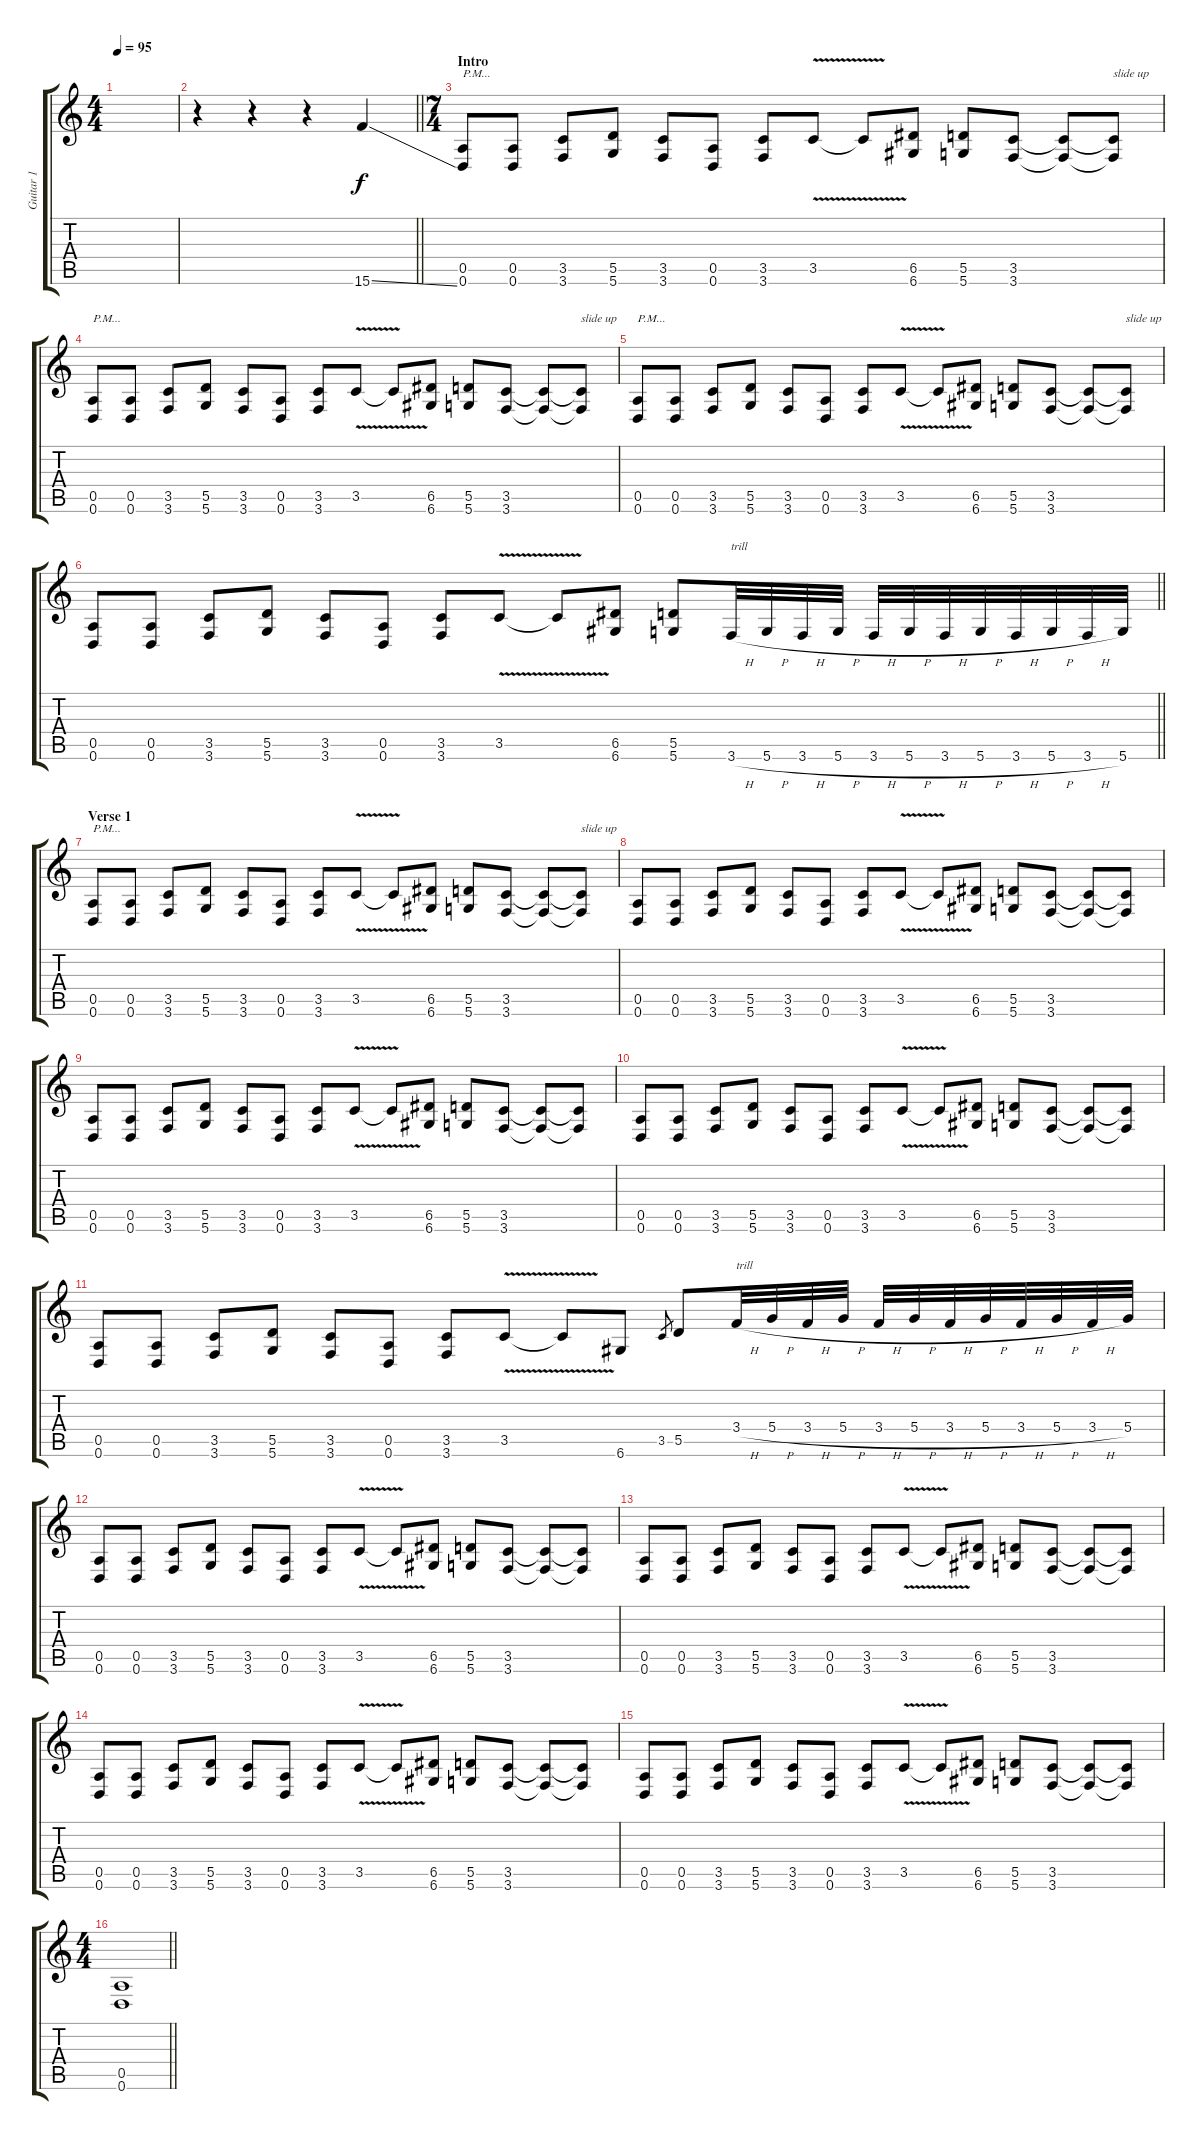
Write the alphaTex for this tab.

\track ("Guitar 1" "Guitar 1") {instrument overdrivenguitar}
\staff {score tabs}
\tuning (E4 B3 G3 D3 A2 D2) {hide}
\ts (4 4)
\tempo 95
\clef g2
\ks c
|
\barLineRight lightlight
r.4 r.4 r.4 15.6{ss}.4 |
\ts (7 4)
\section ("" "Intro")
(0.5 0.6).8{txt "P.M..."} (0.5 0.6).8 (3.5 3.6).8 (5.5 5.6).8 (3.5 3.6).8 (0.5 0.6).8 (3.5 3.6).8 3.5{v}.8 3.5{t}.8 (6.5 6.6).8 (5.5 5.6).8 (3.5 3.6).8 (3.5{t} 3.6{t}).8 (3.5{t} 3.6{t}).8{txt "slide up"} |
(0.5 0.6).8{txt "P.M..."} (0.5 0.6).8 (3.5 3.6).8 (5.5 5.6).8 (3.5 3.6).8 (0.5 0.6).8 (3.5 3.6).8 3.5{v}.8 3.5{t}.8 (6.5 6.6).8 (5.5 5.6).8 (3.5 3.6).8 (3.5{t} 3.6{t}).8 (3.5{t} 3.6{t}).8{txt "slide up"} |
(0.5 0.6).8{txt "P.M..."} (0.5 0.6).8 (3.5 3.6).8 (5.5 5.6).8 (3.5 3.6).8 (0.5 0.6).8 (3.5 3.6).8 3.5{v}.8 3.5{t}.8 (6.5 6.6).8 (5.5 5.6).8 (3.5 3.6).8 (3.5{t} 3.6{t}).8 (3.5{t} 3.6{t}).8{txt "slide up"} |
\barLineRight lightlight
(0.5 0.6).8 (0.5 0.6).8 (3.5 3.6).8 (5.5 5.6).8 (3.5 3.6).8 (0.5 0.6).8 (3.5 3.6).8 3.5{v}.8 3.5{t}.8 (6.5 6.6).8 (5.5 5.6).8 3.6{h}.32{txt "trill"} 5.6{h}.32 3.6{h}.32 5.6{h}.32 3.6{h}.32 5.6{h}.32 3.6{h}.32 5.6{h}.32 3.6{h}.32 5.6{h}.32 3.6{h}.32 5.6.32 |
\section ("" "Verse 1")
(0.5 0.6).8{txt "P.M..."} (0.5 0.6).8 (3.5 3.6).8 (5.5 5.6).8 (3.5 3.6).8 (0.5 0.6).8 (3.5 3.6).8 3.5{v}.8 3.5{t}.8 (6.5 6.6).8 (5.5 5.6).8 (3.5 3.6).8 (3.5{t} 3.6{t}).8 (3.5{t} 3.6{t}).8{txt "slide up"} |
(0.5 0.6).8 (0.5 0.6).8 (3.5 3.6).8 (5.5 5.6).8 (3.5 3.6).8 (0.5 0.6).8 (3.5 3.6).8 3.5{v}.8 3.5{t}.8 (6.5 6.6).8 (5.5 5.6).8 (3.5 3.6).8 (3.5{t} 3.6{t}).8 (3.5{t} 3.6{t}).8 |
(0.5 0.6).8 (0.5 0.6).8 (3.5 3.6).8 (5.5 5.6).8 (3.5 3.6).8 (0.5 0.6).8 (3.5 3.6).8 3.5{v}.8 3.5{t}.8 (6.5 6.6).8 (5.5 5.6).8 (3.5 3.6).8 (3.5{t} 3.6{t}).8 (3.5{t} 3.6{t}).8 |
(0.5 0.6).8 (0.5 0.6).8 (3.5 3.6).8 (5.5 5.6).8 (3.5 3.6).8 (0.5 0.6).8 (3.5 3.6).8 3.5{v}.8 3.5{t}.8 (6.5 6.6).8 (5.5 5.6).8 (3.5 3.6).8 (3.5{t} 3.6{t}).8 (3.5{t} 3.6{t}).8 |
(0.5 0.6).8 (0.5 0.6).8 (3.5 3.6).8 (5.5 5.6).8 (3.5 3.6).8 (0.5 0.6).8 (3.5 3.6).8 3.5{v}.8 3.5{t}.8 6.6.8 3.5.8{gr} 5.5.8 3.4{h}.32{txt "trill"} 5.4{h}.32 3.4{h}.32 5.4{h}.32 3.4{h}.32 5.4{h}.32 3.4{h}.32 5.4{h}.32 3.4{h}.32 5.4{h}.32 3.4{h}.32 5.4.32 |
(0.5 0.6).8 (0.5 0.6).8 (3.5 3.6).8 (5.5 5.6).8 (3.5 3.6).8 (0.5 0.6).8 (3.5 3.6).8 3.5{v}.8 3.5{t}.8 (6.5 6.6).8 (5.5 5.6).8 (3.5 3.6).8 (3.5{t} 3.6{t}).8 (3.5{t} 3.6{t}).8 |
(0.5 0.6).8 (0.5 0.6).8 (3.5 3.6).8 (5.5 5.6).8 (3.5 3.6).8 (0.5 0.6).8 (3.5 3.6).8 3.5{v}.8 3.5{t}.8 (6.5 6.6).8 (5.5 5.6).8 (3.5 3.6).8 (3.5{t} 3.6{t}).8 (3.5{t} 3.6{t}).8 |
(0.5 0.6).8 (0.5 0.6).8 (3.5 3.6).8 (5.5 5.6).8 (3.5 3.6).8 (0.5 0.6).8 (3.5 3.6).8 3.5{v}.8 3.5{t}.8 (6.5 6.6).8 (5.5 5.6).8 (3.5 3.6).8 (3.5{t} 3.6{t}).8 (3.5{t} 3.6{t}).8 |
(0.5 0.6).8 (0.5 0.6).8 (3.5 3.6).8 (5.5 5.6).8 (3.5 3.6).8 (0.5 0.6).8 (3.5 3.6).8 3.5{v}.8 3.5{t}.8 (6.5 6.6).8 (5.5 5.6).8 (3.5 3.6).8 (3.5{t} 3.6{t}).8 (3.5{t} 3.6{t}).8 |
\ts (4 4)
\barLineRight lightlight
(0.5 0.6).1
